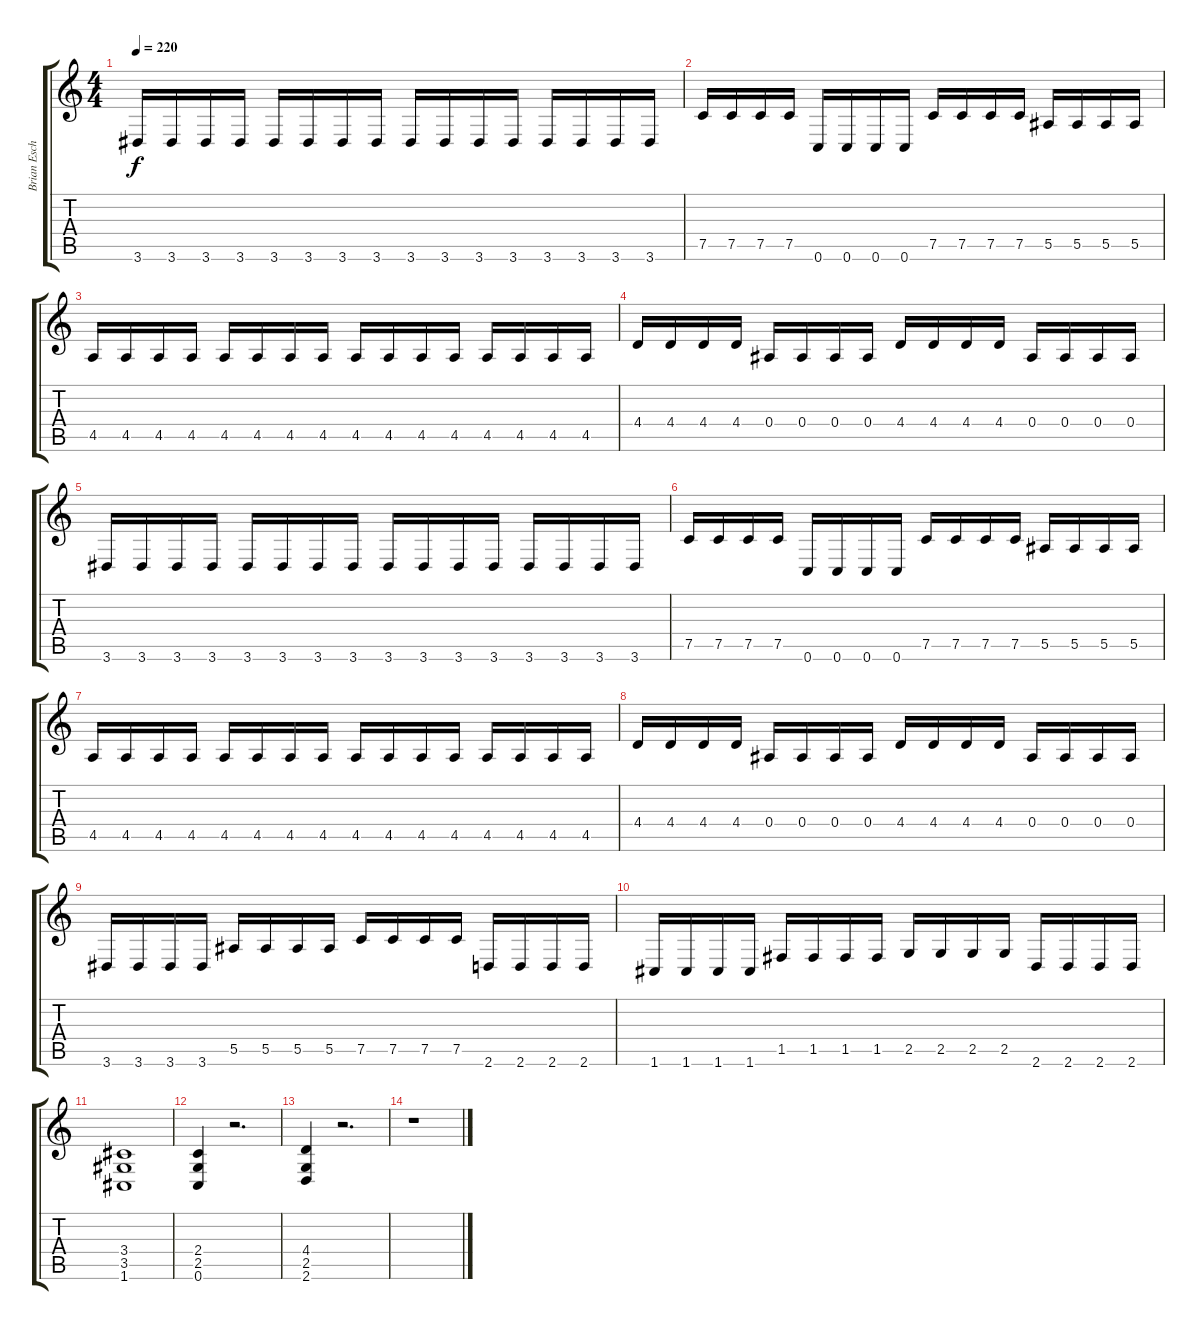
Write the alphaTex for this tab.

\track ("Brian Eschbach (Lead Guitar)" "Brian Esch") {instrument distortionguitar}
\staff {score tabs}
\tuning (C4 G3 Eb3 Bb2 F2 C2) {hide}
\ts (4 4)
\tempo 220
\clef g2
\ks c
3.6.16{dy f} 3.6.16 3.6.16 3.6.16 3.6.16 3.6.16 3.6.16 3.6.16 3.6.16 3.6.16 3.6.16 3.6.16 3.6.16 3.6.16 3.6.16 3.6.16 |
7.5.16 7.5.16 7.5.16 7.5.16 0.6.16 0.6.16 0.6.16 0.6.16 7.5.16 7.5.16 7.5.16 7.5.16 5.5.16 5.5.16 5.5.16 5.5.16 |
4.5.16 4.5.16 4.5.16 4.5.16 4.5.16 4.5.16 4.5.16 4.5.16 4.5.16 4.5.16 4.5.16 4.5.16 4.5.16 4.5.16 4.5.16 4.5.16 |
4.4.16 4.4.16 4.4.16 4.4.16 0.4.16 0.4.16 0.4.16 0.4.16 4.4.16 4.4.16 4.4.16 4.4.16 0.4.16 0.4.16 0.4.16 0.4.16 |
3.6.16 3.6.16 3.6.16 3.6.16 3.6.16 3.6.16 3.6.16 3.6.16 3.6.16 3.6.16 3.6.16 3.6.16 3.6.16 3.6.16 3.6.16 3.6.16 |
7.5.16 7.5.16 7.5.16 7.5.16 0.6.16 0.6.16 0.6.16 0.6.16 7.5.16 7.5.16 7.5.16 7.5.16 5.5.16 5.5.16 5.5.16 5.5.16 |
4.5.16 4.5.16 4.5.16 4.5.16 4.5.16 4.5.16 4.5.16 4.5.16 4.5.16 4.5.16 4.5.16 4.5.16 4.5.16 4.5.16 4.5.16 4.5.16 |
4.4.16 4.4.16 4.4.16 4.4.16 0.4.16 0.4.16 0.4.16 0.4.16 4.4.16 4.4.16 4.4.16 4.4.16 0.4.16 0.4.16 0.4.16 0.4.16 |
3.6.16 3.6.16 3.6.16 3.6.16 5.5.16 5.5.16 5.5.16 5.5.16 7.5.16 7.5.16 7.5.16 7.5.16 2.6.16 2.6.16 2.6.16 2.6.16 |
1.6.16 1.6.16 1.6.16 1.6.16 1.5.16 1.5.16 1.5.16 1.5.16 2.5.16 2.5.16 2.5.16 2.5.16 2.6.16 2.6.16 2.6.16 2.6.16 |
(3.4 3.5 1.6).1 |
(2.4 2.5 0.6).4 r.2{d} |
(4.4 2.5 2.6).4 r.2{d} |
r.1
